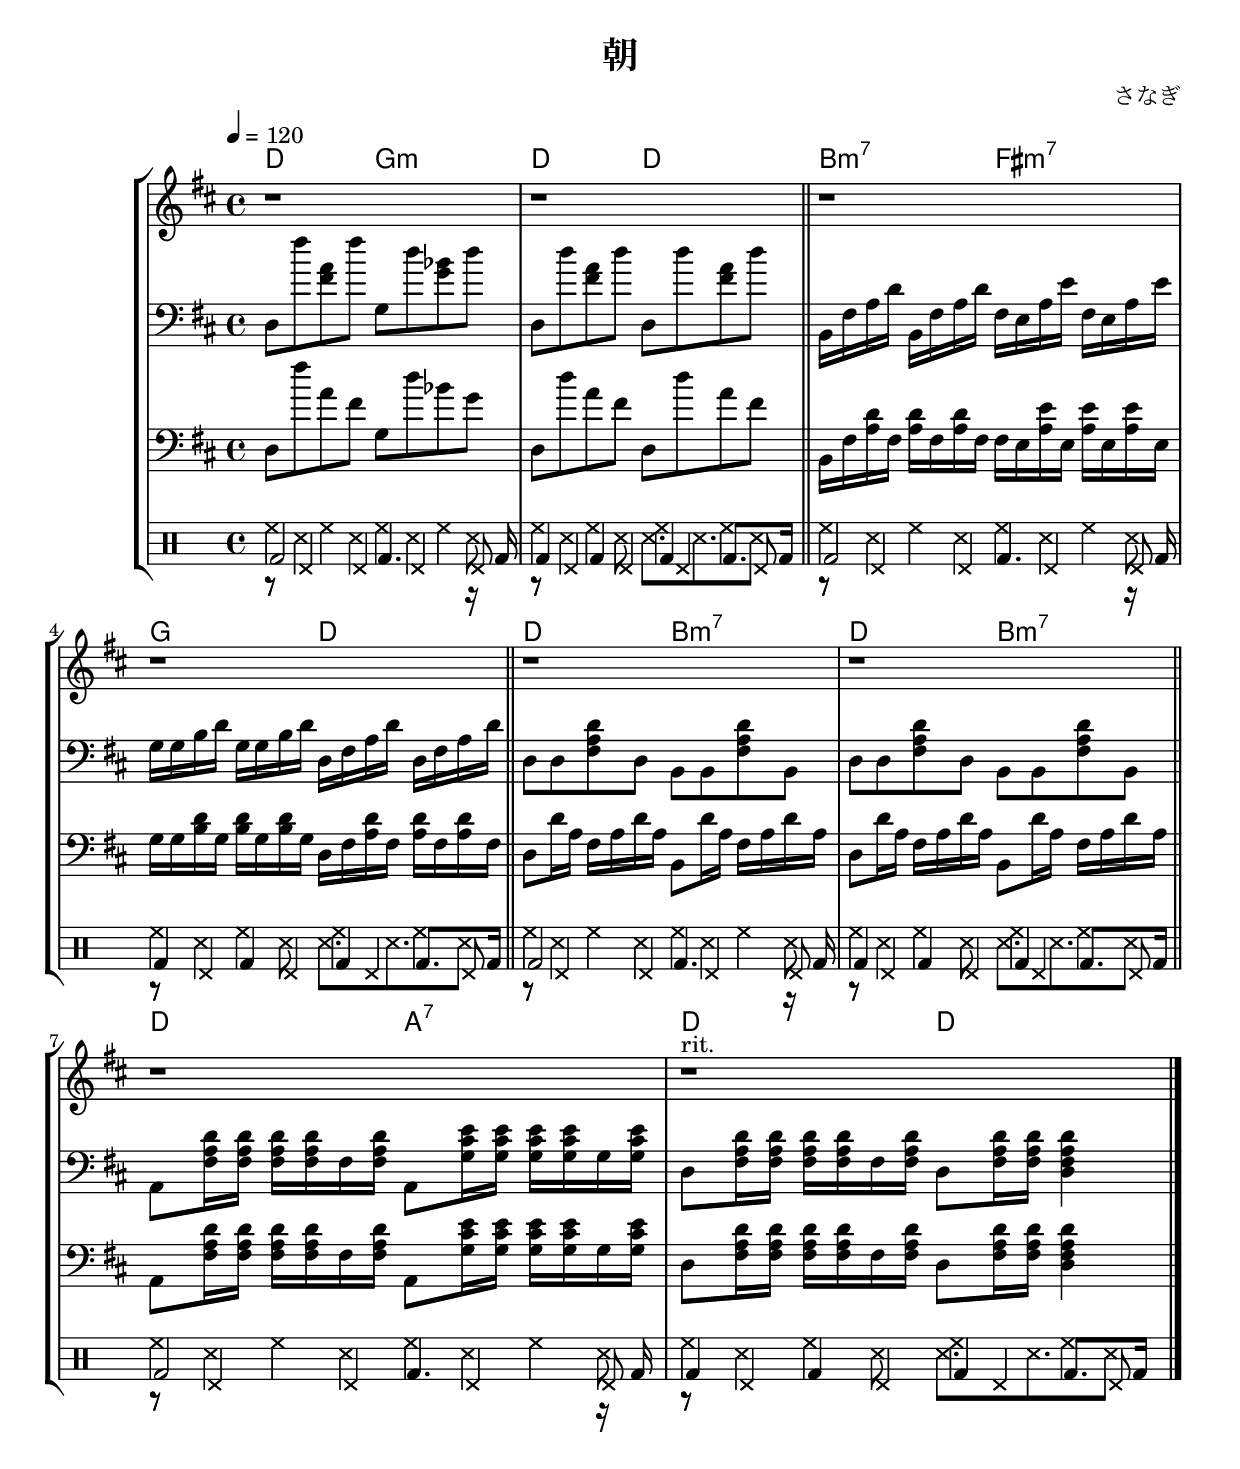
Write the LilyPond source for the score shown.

\version "2.12.1"

\header {
	title = \markup {朝}
	composer = \markup \center-column {さなぎ}
}

harmony = \chordmode {
	d2 g:m d d 

	b:min7 fis:min7 g d 

	d b:min7 d b:min7 

	d a:7 d d 
}

melody = {
	\key d \major
	\tempo 4 = 120
	r1 | r1   
	r1 | r1   
	r1 | r1   
	r1 | r1^"rit." \bar "|."
}

words = \lyricmode {
	
	
	
	
}

tempochange = {
	\tempo 4 = 120
	r1 | r1 \bar "||"
	\tempo 4 = 120
	r1 | r1 \bar "||"
	\tempo 4 = 120
	r1 | r1 \bar "||"
	\tempo 4 = 120
	r1 | \tempo 4 = 90 r2 \tempo 4 = 80 r2 \bar "|."
}

mainacc = {
	\clef bass
	\set Staff.midiInstrument = #"FX 2 (soundtrack)"
	\key d \major
	\tempo 4 = 120
	d8 fis'' <fis' a'> fis''
	g8 d'' <g' bes'> d''
	d8 d'' <fis' a'> d''
	d8 d'' <fis' a'> d''
	\bar "||"

	\set Staff.midiInstrument = #"FX 1 (rain)"
	b,16 fis a d' b, fis a d'
	fis16 e a e' fis e a e'
	g16 g b d' g g b d'
	d16 fis a d' d fis a d'
	\bar "||"

	\set Staff.midiInstrument = #"FX 5 (brightness)"
	d8 d8 <fis a d'>8 d8
	b,8 b,8 <fis a d'>8 b,8
	d8 d8 <fis a d'>8 d8
	b,8 b,8 <fis a d'>8 b,8
	\bar "||"

	\set Staff.midiInstrument = #"Kalimba"
	a,8 <fis a d'>16 <fis a d'>16   <fis a d'>16 <fis a d'>16   fis16 <fis a d'>16
	a,8 <g cis' e'>16 <g cis' e'>16   <g cis' e'>16 <g cis' e'>16   g16 <g cis' e'>16
	d8 <fis a d'>16 <fis a d'>16   <fis a d'>16 <fis a d'>16   fis16 <fis a d'>16
	d8 <fis a d'>16 <fis a d'>16 <d fis a d'>4
	\bar "|."
}

subacc = {
	\clef bass
	\set Staff.midiInstrument = #"Soprano Sax"
	\key d \major
	\tempo 4 = 120
	d8 fis'' a' fis'
	g8 d'' bes' g'
	d8 d'' a' fis'
	d8 d'' a' fis'
	\bar "||"

	\set Staff.midiInstrument = #"Soprano Sax"
	b,16 fis <a d'> fis <a d'> fis <a d'> fis
	fis16 e <a e'> e <a e'> e <a e'> e
	g16 g <b d'> g <b d'> g <b d'> g
	d16 fis <a d'> fis <a d'> fis <a d'> fis
	\bar "||"

	\set Staff.midiInstrument = #"Soprano Sax"
	d8 d'16 a16   fis16 a16 d'16 a16
	b,8 d'16 a16   fis16 a16 d'16 a16
	d8 d'16 a16   fis16 a16 d'16 a16
	b,8 d'16 a16   fis16 a16 d'16 a16
	\bar "||"

	\set Staff.midiInstrument = #"Soprano Sax"
	a,8 <fis a d'>16 <fis a d'>16   <fis a d'>16 <fis a d'>16   fis16 <fis a d'>16
	a,8 <g cis' e'>16 <g cis' e'>16   <g cis' e'>16 <g cis' e'>16   g16 <g cis' e'>16
	d8 <fis a d'>16 <fis a d'>16   <fis a d'>16 <fis a d'>16   fis16 <fis a d'>16
	d8 <fis a d'>16 <fis a d'>16 <d fis a d'>4
	\bar "|."
}

percA = {
	\drummode {
	hh4 hh4 hh4 hh4  |hh4 hh4 hh4 hh4  \bar "||"
	hh4 hh4 hh4 hh4  |hh4 hh4 hh4 hh4  \bar "||"
	hh4 hh4 hh4 hh4  |hh4 hh4 hh4 hh4  \bar "||"
	hh4 hh4 hh4 hh4  |hh4 hh4 hh4 hh4  \bar "|."
	}
}

percB = {
	\drummode {
	r8 ss4 ss4 ss4 ss8  |r8 ss4 ss8 ss8. ss8. ss8  \bar "||"
	r8 ss4 ss4 ss4 ss8  |r8 ss4 ss8 ss8. ss8. ss8  \bar "||"
	r8 ss4 ss4 ss4 ss8  |r8 ss4 ss8 ss8. ss8. ss8  \bar "||"
	r8 ss4 ss4 ss4 ss8  |r8 ss4 ss8 ss8. ss8. ss8  \bar "|."
	}
}

percC = {
	\drummode {
	r8 hhp4 hhp4 hhp4 hhp8  |r8 hhp4 hhp4 hhp4 hhp8  \bar "||"
	r8 hhp4 hhp4 hhp4 hhp8  |r8 hhp4 hhp4 hhp4 hhp8  \bar "||"
	r8 hhp4 hhp4 hhp4 hhp8  |r8 hhp4 hhp4 hhp4 hhp8  \bar "||"
	r8 hhp4 hhp4 hhp4 hhp8  |r8 hhp4 hhp4 hhp4 hhp8  \bar "|."
	}
}

percD = {
	\drummode {
	bd2 bd4. r16 bd16  |bd4 bd4 bd4 bd8. bd16  \bar "||"
	bd2 bd4. r16 bd16  |bd4 bd4 bd4 bd8. bd16  \bar "||"
	bd2 bd4. r16 bd16  |bd4 bd4 bd4 bd8. bd16  \bar "||"
	bd2 bd4. r16 bd16  |bd4 bd4 bd4 bd8. bd16  \bar "|."
	}
}

\score {
	<<
		\new StaffGroup <<
			\new ChordNames {\harmony}
			\new Voice = "melody" {\melody}
			\new Lyrics \lyricsto "melody" \words
			\new Staff = "mainacc" {\mainacc}
			\new Staff = "subacc" {\subacc}
			\new DrumStaff <<
				\new DrumVoice {\percA}
				\new DrumVoice {\percB}
				\new DrumVoice {\percC}
				\new DrumVoice {\percD}
			>>
		>>
	>>
	\layout { }
}
